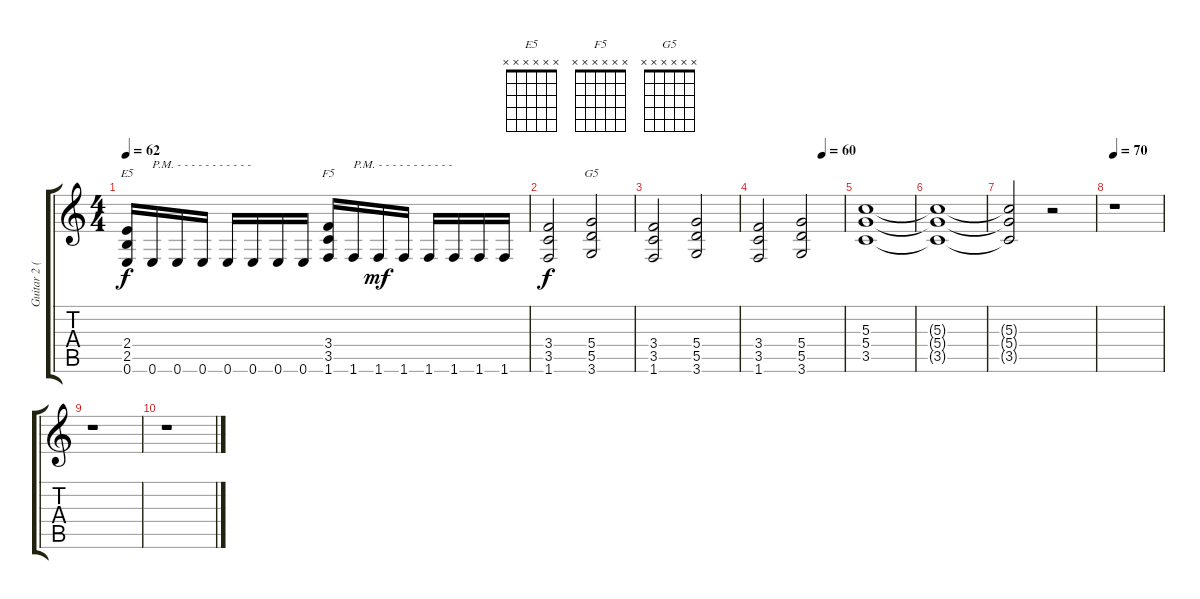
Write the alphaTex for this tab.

\track ("Guitar 2 (Izzy)" "Guitar 2 (") {instrument overdrivenguitar}
\staff {score tabs}
\tuning (E4 B3 G3 D3 A2 E2) {hide}
\chord ("E5" x x x x x x)
\chord ("F5" x x x x x x)
\chord ("G5" x x x x x x)
\ts (4 4)
\tempo 62
\clef g2
\ks c
(2.4 2.5 0.6).16{ch "E5" dy f} 0.6.16{txt "P.M. - - - - - - - - - - - "} 0.6.16 0.6.16 0.6.16 0.6.16 0.6.16 0.6.16 (3.4 3.5 1.6).16{ch "F5"} 1.6.16{txt "P.M. - - - - - - - - - - - "} 1.6.16{dy mf} 1.6.16 1.6.16 1.6.16 1.6.16 1.6.16 |
(3.4 3.5 1.6).2{dy f} (5.4 5.5 3.6).2{ch "G5"} |
(3.4 3.5 1.6).2 (5.4 5.5 3.6).2 |
\tempo (60 0.75)
(3.4 3.5 1.6).2 (5.4 5.5 3.6).2 |
(5.3 5.4 3.5).1 |
(5.3{t} 5.4{t} 3.5{t}).1{volume 0} |
(5.3{t} 5.4{t} 3.5{t}).2 r.2 |
\tempo 70
r.1 |
r.1 |
r.1
